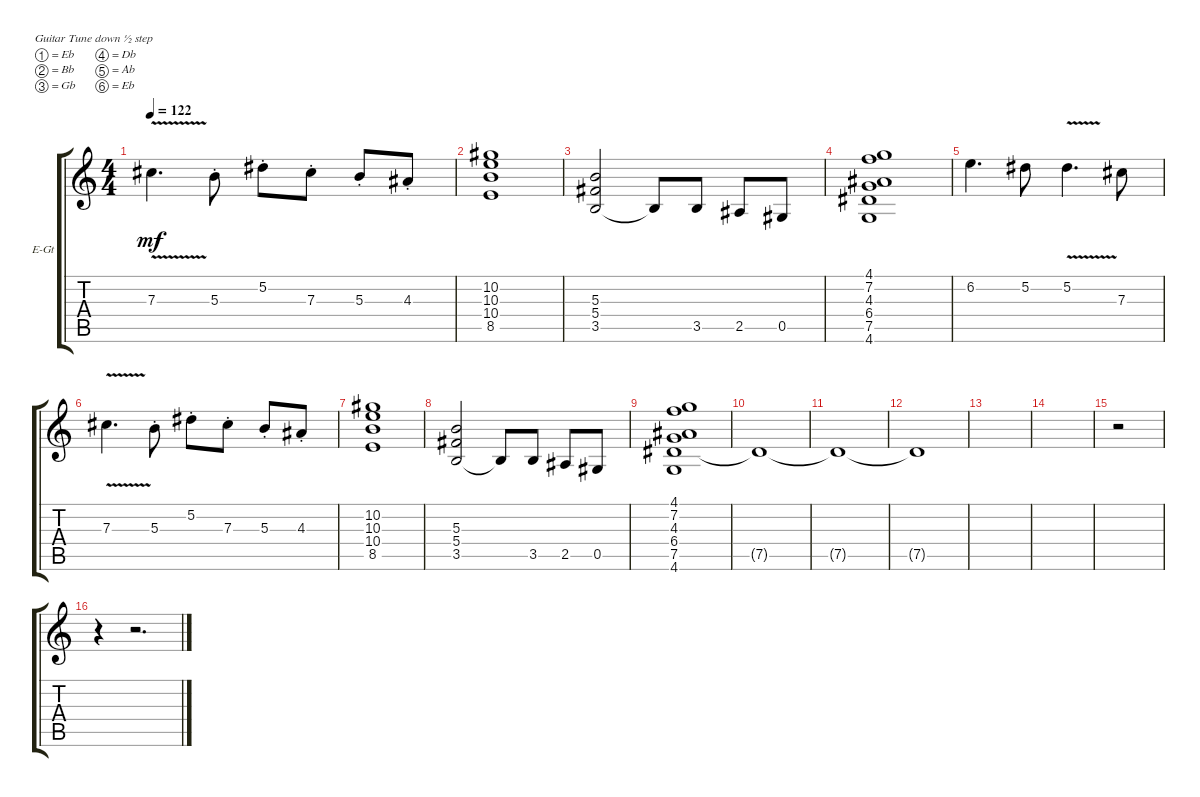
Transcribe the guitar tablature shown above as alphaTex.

\bracketExtendMode groupsimilarinstruments
\firstSystemTrackNameOrientation horizontal
\otherSystemsTrackNameOrientation horizontal
\track ("Yngwie Electrical Guitar" "E-Gt") {instrument distortionguitar}
\staff {score tabs}
\tuning (Eb4 Bb3 Gb3 Db3 Ab2 Eb2)
\ts (4 4)
\tempo 122
\clef g2
\ks c
7.3{v}.4{d dy mf} 5.3{st}.8 5.2{st}.8 7.3{st}.8 5.3{st}.8 4.3{st}.8 |
(8.5 10.4 10.3 10.2).1 |
(3.5 5.4 5.3).2 3.5{t}.8 3.5.8 2.5.8 0.5.8 |
(4.1 7.2 4.3 6.4 7.5 4.6).1 |
6.2.4{d} 5.2.8 5.2{v}.4{d} 7.3.8 |
7.3{v}.4{d} 5.3{st}.8 5.2{st}.8 7.3{st}.8 5.3{st}.8 4.3{st}.8 |
(8.5 10.4 10.3 10.2).1 |
(3.5 5.4 5.3).2 3.5{t}.8 3.5.8 2.5.8 0.5.8 |
(4.1 7.2 4.3 6.4 7.5 4.6).1 |
7.5{t}.1 |
7.5{t}.1 |
7.5{t}.1 |
|
|
r.2 |
r.4 r.2{d}
